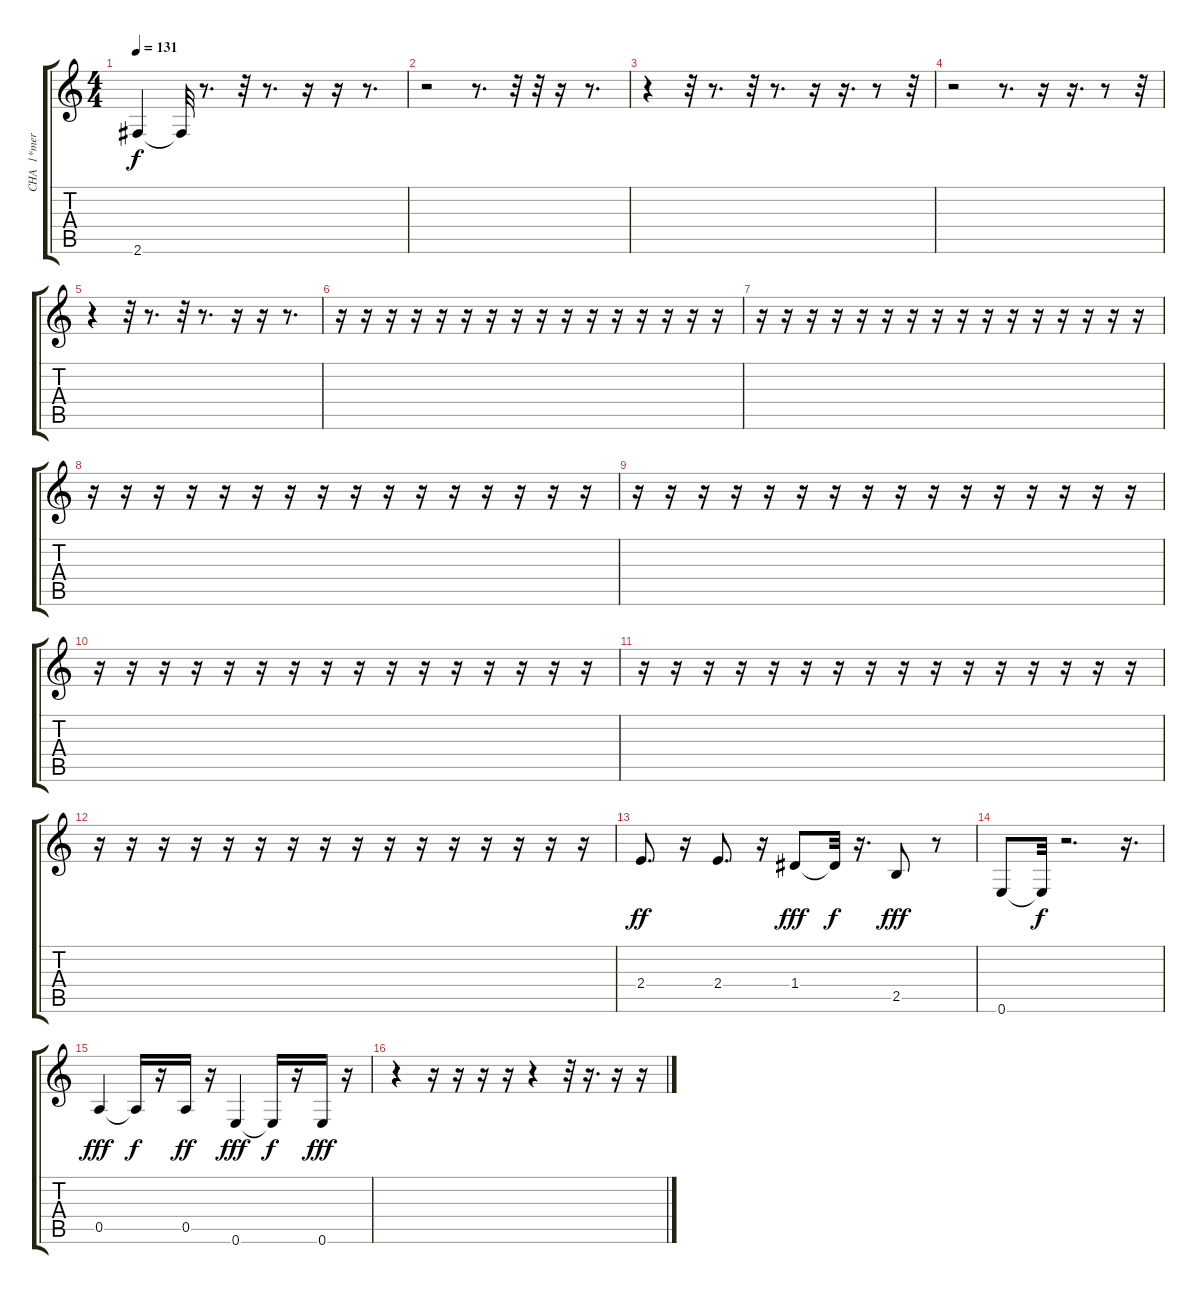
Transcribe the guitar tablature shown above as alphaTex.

\track ("CHA  1*merged" "CHA  1*mer") {instrument electricbassfinger}
\staff {score tabs}
\tuning (E4 B3 G3 D3 A2 E2) {hide}
\ts (4 4)
\tempo 131
\clef g2
\ks c
2.6.4{dy f} 2.6{t}.32 r.8{d} r.32 r.8{d} r.16 r.16 r.8{d} |
r.2 r.8{d} r.32 r.32 r.16 r.8{d} |
r.4 r.32 r.8{d} r.32 r.8{d} r.16 r.16{d} r.8 r.32 |
r.2 r.8{d} r.16 r.16{d} r.8 r.32 |
r.4 r.32 r.8{d} r.32 r.8{d} r.16 r.16 r.8{d} |
r.16 r.16 r.16 r.16 r.16 r.16 r.16 r.16 r.16 r.16 r.16 r.16 r.16 r.16 r.16 r.16 |
r.16 r.16 r.16 r.16 r.16 r.16 r.16 r.16 r.16 r.16 r.16 r.16 r.16 r.16 r.16 r.16 |
r.16 r.16 r.16 r.16 r.16 r.16 r.16 r.16 r.16 r.16 r.16 r.16 r.16 r.16 r.16 r.16 |
r.16 r.16 r.16 r.16 r.16 r.16 r.16 r.16 r.16 r.16 r.16 r.16 r.16 r.16 r.16 r.16 |
r.16 r.16 r.16 r.16 r.16 r.16 r.16 r.16 r.16 r.16 r.16 r.16 r.16 r.16 r.16 r.16 |
r.16 r.16 r.16 r.16 r.16 r.16 r.16 r.16 r.16 r.16 r.16 r.16 r.16 r.16 r.16 r.16 |
r.16 r.16 r.16 r.16 r.16 r.16 r.16 r.16 r.16 r.16 r.16 r.16 r.16 r.16 r.16 r.16 |
2.4.8{d dy ff} r.16 2.4.8{d} r.16 1.4.8{dy fff} 1.4{t}.32{dy f} r.16{d} 2.5.8{dy fff} r.8 |
0.6.8 0.6{t}.32{dy f} r.2{d} r.16{d} |
0.5.4{dy fff} 0.5{t}.16{dy f} r.16 0.5.16{dy ff} r.16 0.6.4{dy fff} 0.6{t}.16{dy f} r.16 0.6.16{dy fff} r.16 |
r.4 r.16 r.16 r.16 r.16 r.4 r.32 r.16{d} r.16 r.16
